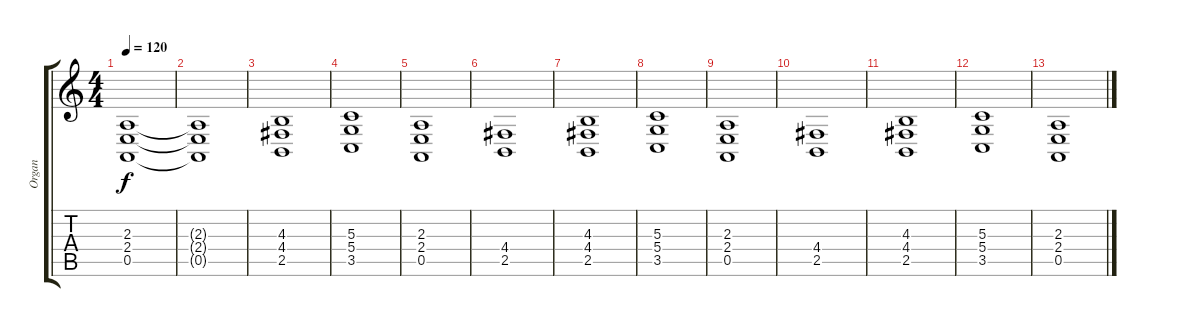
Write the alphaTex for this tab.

\track ("Organ" "Organ") {instrument reedorgan}
\staff {score tabs}
\tuning (E4 B3 G3 D3 A2 E2) {hide}
\ts (4 4)
\tempo 120
\clef g2
\ks c
(2.3 2.4 0.5).1{dy f} |
(2.3{t} 2.4{t} 0.5{t}).1 |
(4.3 4.4 2.5).1{volume 14} |
(5.3 5.4 3.5).1 |
(2.3 2.4 0.5).1{volume 11} |
(4.4 2.5).1 |
(4.3 4.4 2.5).1{volume 9} |
(5.3 5.4 3.5).1 |
(2.3 2.4 0.5).1{volume 6} |
(4.4 2.5).1 |
(4.3 4.4 2.5).1{volume 3} |
(5.3 5.4 3.5).1 |
(2.3 2.4 0.5).1{volume 0}
